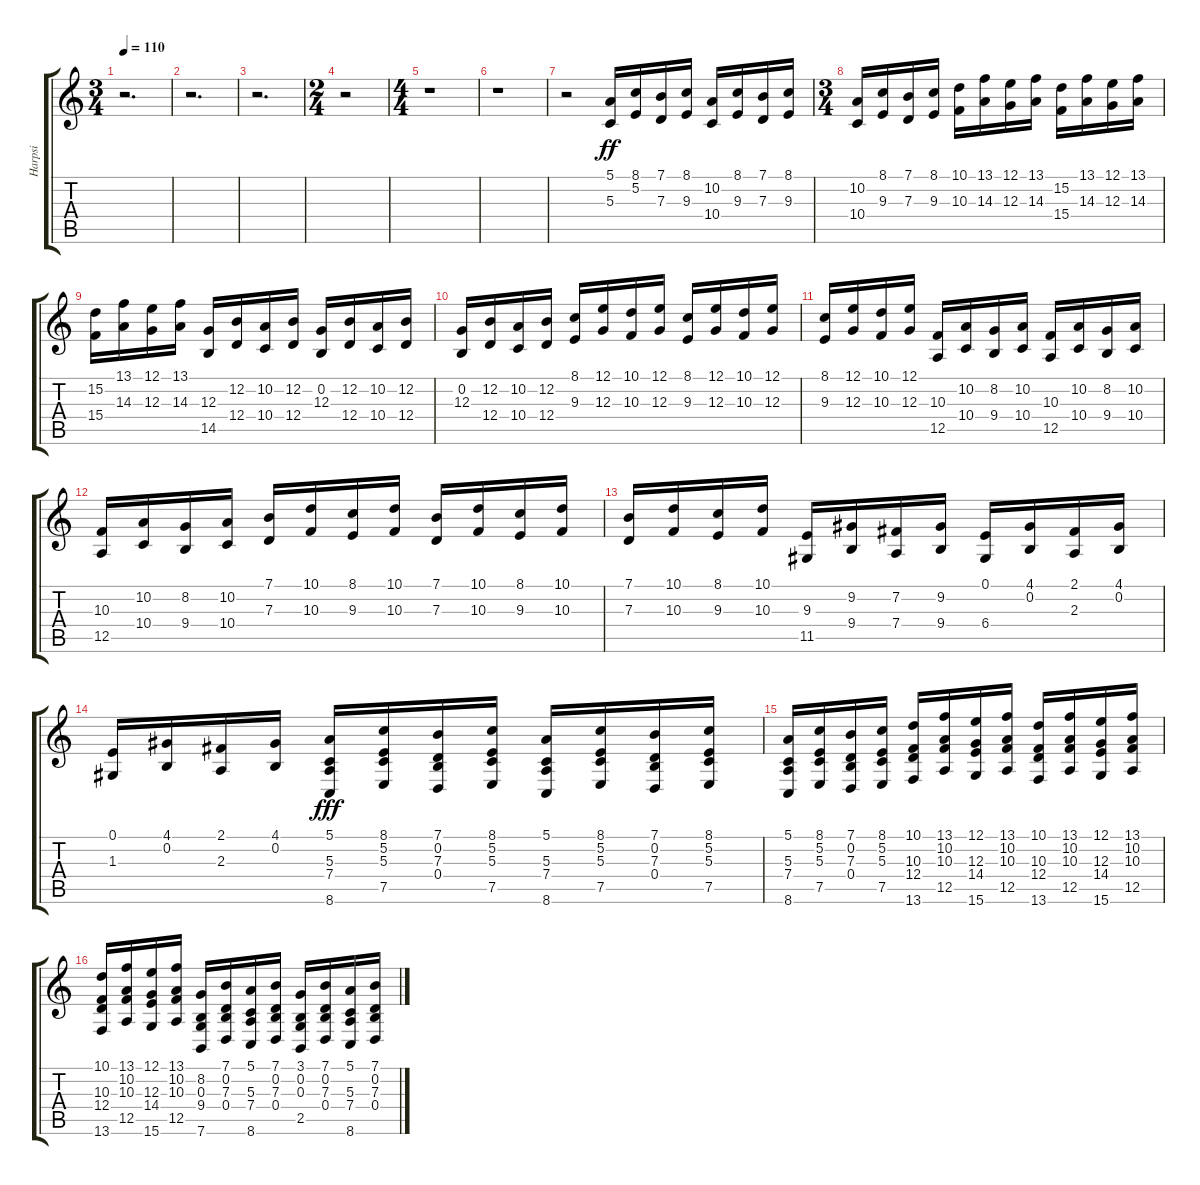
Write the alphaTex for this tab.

\track ("Harpsi" "Harpsi") {instrument harpsichord}
\staff {score tabs}
\tuning (E4 B3 G3 D3 A2 E2) {hide}
\ts (3 4)
\tempo 110
\clef g2
\ks c
r.2{d dy p} |
r.2{d} |
r.2{d} |
\ts (2 4)
r.2 |
\ts (4 4)
r.1 |
r.1 |
r.2 (5.1 5.3).16{dy ff} (8.1 5.2).16 (7.1 7.3).16 (8.1 9.3).16 (10.2 10.4).16 (8.1 9.3).16 (7.1 7.3).16 (8.1 9.3).16 |
\ts (3 4)
(10.2 10.4).16 (8.1 9.3).16 (7.1 7.3).16 (8.1 9.3).16 (10.1 10.3).16 (13.1 14.3).16 (12.1 12.3).16 (13.1 14.3).16 (15.2 15.4).16 (13.1 14.3).16 (12.1 12.3).16 (13.1 14.3).16 |
(15.2 15.4).16 (13.1 14.3).16 (12.1 12.3).16 (13.1 14.3).16 (12.3 14.5).16 (12.2 12.4).16 (10.2 10.4).16 (12.2 12.4).16 (0.2 12.3).16 (12.2 12.4).16 (10.2 10.4).16 (12.2 12.4).16 |
(0.2 12.3).16 (12.2 12.4).16 (10.2 10.4).16 (12.2 12.4).16 (8.1 9.3).16 (12.1 12.3).16 (10.1 10.3).16 (12.1 12.3).16 (8.1 9.3).16 (12.1 12.3).16 (10.1 10.3).16 (12.1 12.3).16 |
(8.1 9.3).16 (12.1 12.3).16 (10.1 10.3).16 (12.1 12.3).16 (10.3 12.5).16 (10.2 10.4).16 (8.2 9.4).16 (10.2 10.4).16 (10.3 12.5).16 (10.2 10.4).16 (8.2 9.4).16 (10.2 10.4).16 |
(10.3 12.5).16 (10.2 10.4).16 (8.2 9.4).16 (10.2 10.4).16 (7.1 7.3).16 (10.1 10.3).16 (8.1 9.3).16 (10.1 10.3).16 (7.1 7.3).16 (10.1 10.3).16 (8.1 9.3).16 (10.1 10.3).16 |
(7.1 7.3).16 (10.1 10.3).16 (8.1 9.3).16 (10.1 10.3).16 (9.3 11.5).16 (9.2 9.4).16 (7.2 7.4).16 (9.2 9.4).16 (0.1 6.4).16 (4.1 0.2).16 (2.1 2.3).16 (4.1 0.2).16 |
(0.1 1.3).16 (4.1 0.2).16 (2.1 2.3).16 (4.1 0.2).16 (5.1 5.3 7.4 8.6).16{dy fff} (8.1 5.2 5.3 7.5).16 (7.1 0.2 7.3 0.4).16 (8.1 5.2 5.3 7.5).16 (5.1 5.3 7.4 8.6).16 (8.1 5.2 5.3 7.5).16 (7.1 0.2 7.3 0.4).16 (8.1 5.2 5.3 7.5).16 |
(5.1 5.3 7.4 8.6).16 (8.1 5.2 5.3 7.5).16 (7.1 0.2 7.3 0.4).16 (8.1 5.2 5.3 7.5).16 (10.1 10.3 12.4 13.6).16 (13.1 10.2 10.3 12.5).16 (12.1 12.3 14.4 15.6).16 (13.1 10.2 10.3 12.5).16 (10.1 10.3 12.4 13.6).16 (13.1 10.2 10.3 12.5).16 (12.1 12.3 14.4 15.6).16 (13.1 10.2 10.3 12.5).16 |
(10.1 10.3 12.4 13.6).16 (13.1 10.2 10.3 12.5).16 (12.1 12.3 14.4 15.6).16 (13.1 10.2 10.3 12.5).16 (8.2 0.3 9.4 7.6).16 (7.1 0.2 7.3 0.4).16 (5.1 5.3 7.4 8.6).16 (7.1 0.2 7.3 0.4).16 (3.1 0.2 0.3 2.5).16 (7.1 0.2 7.3 0.4).16 (5.1 5.3 7.4 8.6).16 (7.1 0.2 7.3 0.4).16
